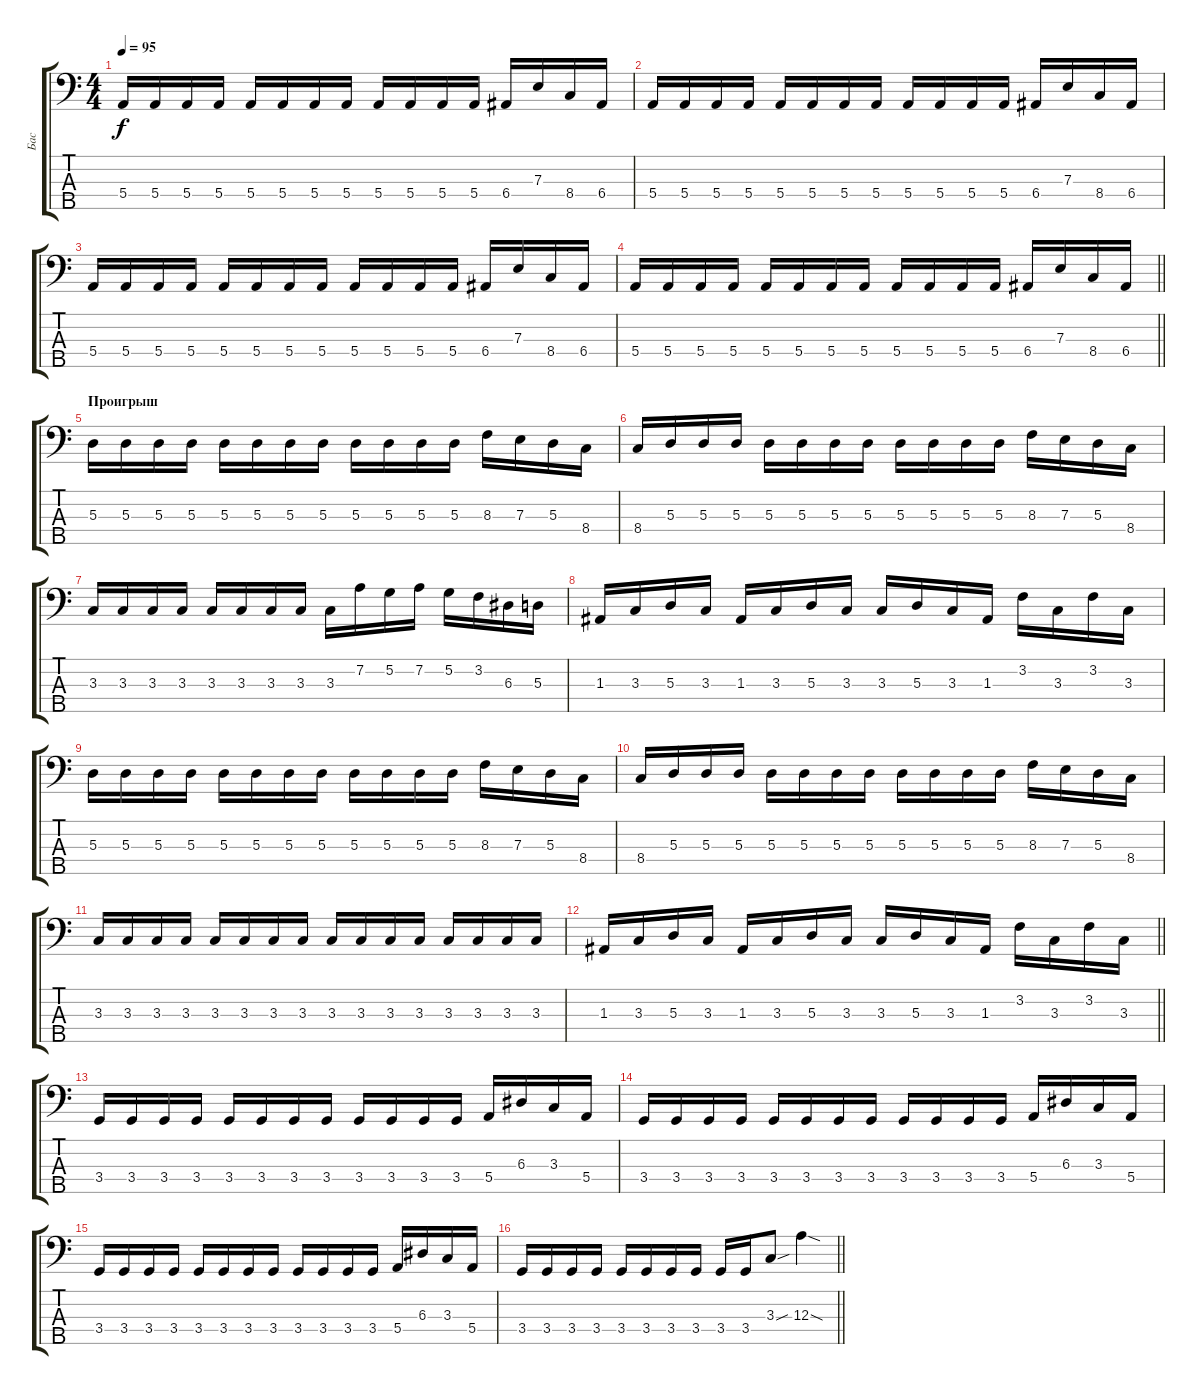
\track ("Бас" "Бас") {instrument electricbasspick}
\staff {score tabs}
\tuning (G2 D2 A1 E1 B0) {hide}
\ts (4 4)
\tempo 95
\clef f4
\ks c
5.4.16{dy f} 5.4.16 5.4.16 5.4.16 5.4.16 5.4.16 5.4.16 5.4.16 5.4.16 5.4.16 5.4.16 5.4.16 6.4.16 7.3.16 8.4.16 6.4.16 |
5.4.16 5.4.16 5.4.16 5.4.16 5.4.16 5.4.16 5.4.16 5.4.16 5.4.16 5.4.16 5.4.16 5.4.16 6.4.16 7.3.16 8.4.16 6.4.16 |
5.4.16 5.4.16 5.4.16 5.4.16 5.4.16 5.4.16 5.4.16 5.4.16 5.4.16 5.4.16 5.4.16 5.4.16 6.4.16 7.3.16 8.4.16 6.4.16 |
\barLineRight lightlight
5.4.16 5.4.16 5.4.16 5.4.16 5.4.16 5.4.16 5.4.16 5.4.16 5.4.16 5.4.16 5.4.16 5.4.16 6.4.16 7.3.16 8.4.16 6.4.16 |
\section ("" "Проигрыш")
5.3.16 5.3.16 5.3.16 5.3.16 5.3.16 5.3.16 5.3.16 5.3.16 5.3.16 5.3.16 5.3.16 5.3.16 8.3.16 7.3.16 5.3.16 8.4.16 |
8.4.16 5.3.16 5.3.16 5.3.16 5.3.16 5.3.16 5.3.16 5.3.16 5.3.16 5.3.16 5.3.16 5.3.16 8.3.16 7.3.16 5.3.16 8.4.16 |
3.3.16 3.3.16 3.3.16 3.3.16 3.3.16 3.3.16 3.3.16 3.3.16 3.3.16 7.2.16 5.2.16 7.2.16 5.2.16 3.2.16 6.3.16 5.3.16 |
1.3.16 3.3.16 5.3.16 3.3.16 1.3.16 3.3.16 5.3.16 3.3.16 3.3.16 5.3.16 3.3.16 1.3.16 3.2.16 3.3.16 3.2.16 3.3.16 |
5.3.16 5.3.16 5.3.16 5.3.16 5.3.16 5.3.16 5.3.16 5.3.16 5.3.16 5.3.16 5.3.16 5.3.16 8.3.16 7.3.16 5.3.16 8.4.16 |
8.4.16 5.3.16 5.3.16 5.3.16 5.3.16 5.3.16 5.3.16 5.3.16 5.3.16 5.3.16 5.3.16 5.3.16 8.3.16 7.3.16 5.3.16 8.4.16 |
3.3.16 3.3.16 3.3.16 3.3.16 3.3.16 3.3.16 3.3.16 3.3.16 3.3.16 3.3.16 3.3.16 3.3.16 3.3.16 3.3.16 3.3.16 3.3.16 |
\barLineRight lightlight
1.3.16 3.3.16 5.3.16 3.3.16 1.3.16 3.3.16 5.3.16 3.3.16 3.3.16 5.3.16 3.3.16 1.3.16 3.2.16 3.3.16 3.2.16 3.3.16 |
3.4.16 3.4.16 3.4.16 3.4.16 3.4.16 3.4.16 3.4.16 3.4.16 3.4.16 3.4.16 3.4.16 3.4.16 5.4.16 6.3.16 3.3.16 5.4.16 |
3.4.16 3.4.16 3.4.16 3.4.16 3.4.16 3.4.16 3.4.16 3.4.16 3.4.16 3.4.16 3.4.16 3.4.16 5.4.16 6.3.16 3.3.16 5.4.16 |
3.4.16 3.4.16 3.4.16 3.4.16 3.4.16 3.4.16 3.4.16 3.4.16 3.4.16 3.4.16 3.4.16 3.4.16 5.4.16 6.3.16 3.3.16 5.4.16 |
\barLineRight lightlight
3.4.16 3.4.16 3.4.16 3.4.16 3.4.16 3.4.16 3.4.16 3.4.16 3.4.16 3.4.16 3.3{sou}.8 12.3{sod}.4
